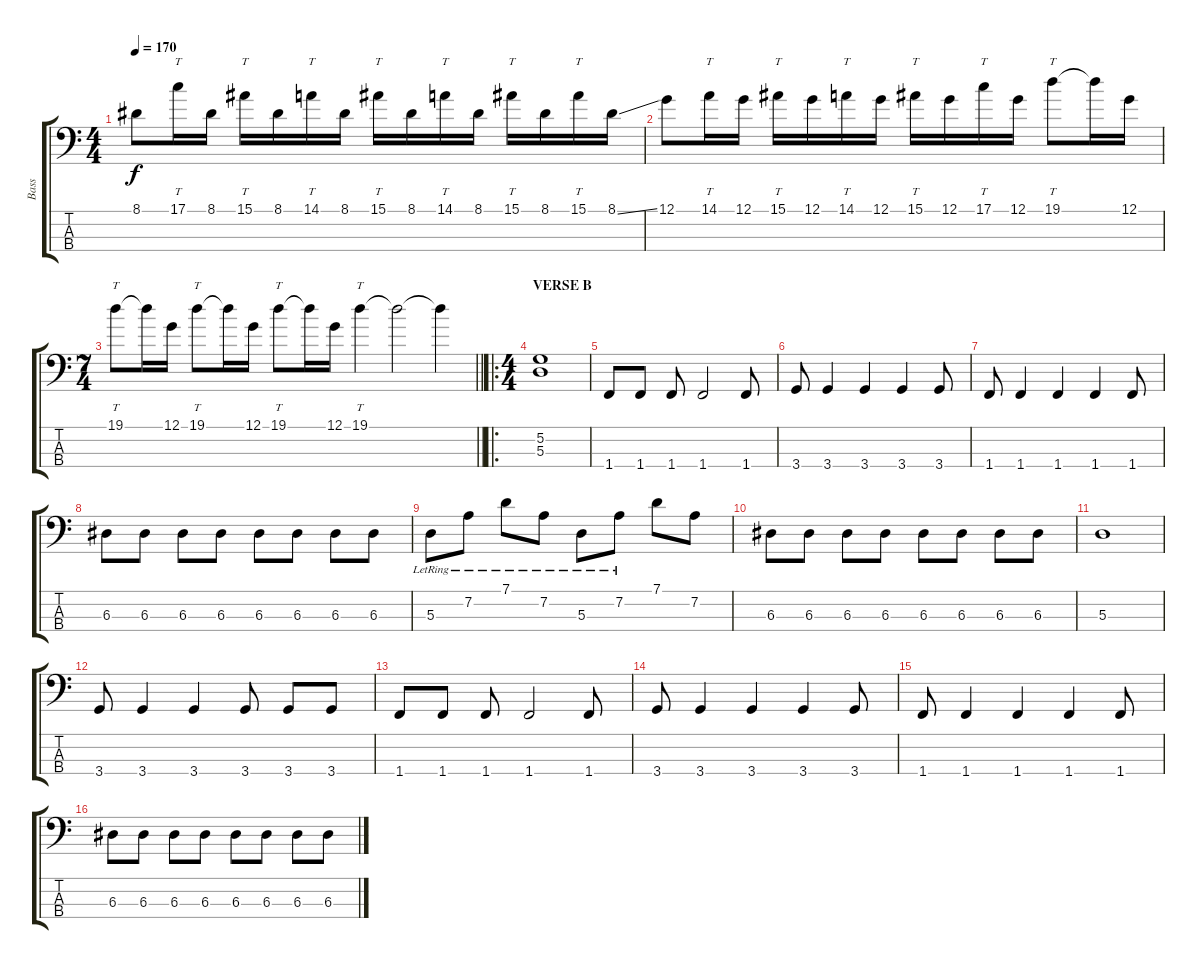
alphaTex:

\track ("Bass" "Bass") {instrument electricbassfinger}
\staff {score tabs}
\tuning (G2 D2 A1 E1) {hide}
\ts (4 4)
\tempo 170
\clef f4
\ks c
8.1.8{dy f} 17.1.16{tt} 8.1.16 15.1.16{tt} 8.1.16 14.1.16{tt} 8.1.16 15.1.16{tt} 8.1.16 14.1.16{tt} 8.1.16 15.1.16{tt} 8.1.16 15.1.16{tt} 8.1{ss}.16 |
12.1.8 14.1.16{tt} 12.1.16 15.1.16{tt} 12.1.16 14.1.16{tt} 12.1.16 15.1.16{tt} 12.1.16 17.1.16{tt} 12.1.16 19.1.8{tt} 19.1{t}.16 12.1.16 |
\ts (7 4)
\barLineRight lightlight
19.1.8{tt} 19.1{t}.16 12.1.16 19.1.8{tt} 19.1{t}.16 12.1.16 19.1.8{tt} 19.1{t}.16 12.1.16 19.1.4{tt} 19.1{t}.2 19.1{t}.4 |
\ro
\ts (4 4)
\section ("" "VERSE B")
(5.2 5.3).1 |
1.4.8 1.4.8 1.4.8 1.4.2 1.4.8 |
3.4.8 3.4.4 3.4.4 3.4.4 3.4.8 |
1.4.8 1.4.4 1.4.4 1.4.4 1.4.8 |
6.3.8 6.3.8 6.3.8 6.3.8 6.3.8 6.3.8 6.3.8 6.3.8 |
5.3{lr}.8 7.2{lr}.8 7.1{lr}.8 7.2{lr}.8 5.3{lr}.8 7.2{lr}.8 7.1.8 7.2.8 |
6.3.8 6.3.8 6.3.8 6.3.8 6.3.8 6.3.8 6.3.8 6.3.8 |
5.3.1 |
3.4.8 3.4.4 3.4.4 3.4.8 3.4.8 3.4.8 |
1.4.8 1.4.8 1.4.8 1.4.2 1.4.8 |
3.4.8 3.4.4 3.4.4 3.4.4 3.4.8 |
1.4.8 1.4.4 1.4.4 1.4.4 1.4.8 |
6.3.8 6.3.8 6.3.8 6.3.8 6.3.8 6.3.8 6.3.8 6.3.8
